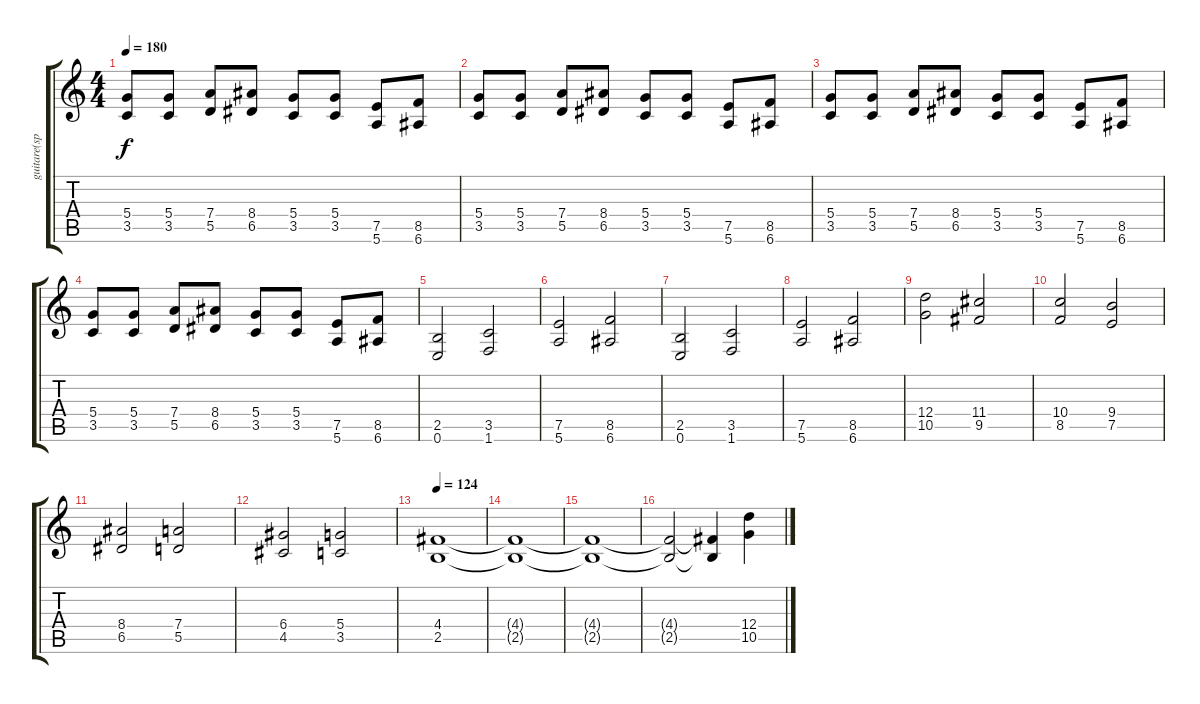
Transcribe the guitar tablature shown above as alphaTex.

\track ("guitare(spike)" "guitare(sp") {instrument distortionguitar}
\staff {score tabs}
\tuning (E4 B3 G3 D3 A2 E2) {hide}
\ts (4 4)
\tempo 180
\clef g2
\ks c
(5.4 3.5).8{dy f} (5.4 3.5).8 (7.4 5.5).8 (8.4 6.5).8 (5.4 3.5).8 (5.4 3.5).8 (7.5 5.6).8 (8.5 6.6).8 |
(5.4 3.5).8 (5.4 3.5).8 (7.4 5.5).8 (8.4 6.5).8 (5.4 3.5).8 (5.4 3.5).8 (7.5 5.6).8 (8.5 6.6).8 |
(5.4 3.5).8 (5.4 3.5).8 (7.4 5.5).8 (8.4 6.5).8 (5.4 3.5).8 (5.4 3.5).8 (7.5 5.6).8 (8.5 6.6).8 |
(5.4 3.5).8 (5.4 3.5).8 (7.4 5.5).8 (8.4 6.5).8 (5.4 3.5).8 (5.4 3.5).8 (7.5 5.6).8 (8.5 6.6).8 |
(2.5 0.6).2 (3.5 1.6).2 |
(7.5 5.6).2 (8.5 6.6).2 |
(2.5 0.6).2 (3.5 1.6).2 |
(7.5 5.6).2 (8.5 6.6).2 |
(12.4 10.5).2 (11.4 9.5).2 |
(10.4 8.5).2 (9.4 7.5).2 |
(8.4 6.5).2 (7.4 5.5).2 |
(6.4 4.5).2 (5.4 3.5).2 |
\tempo 124
(4.4 2.5).1 |
(4.4{t} 2.5{t}).1 |
(4.4{t} 2.5{t}).1 |
(4.4{t} 2.5{t}).2 (4.4{t} 2.5{t}).4 (12.4{ss} 10.5{ss}).4
